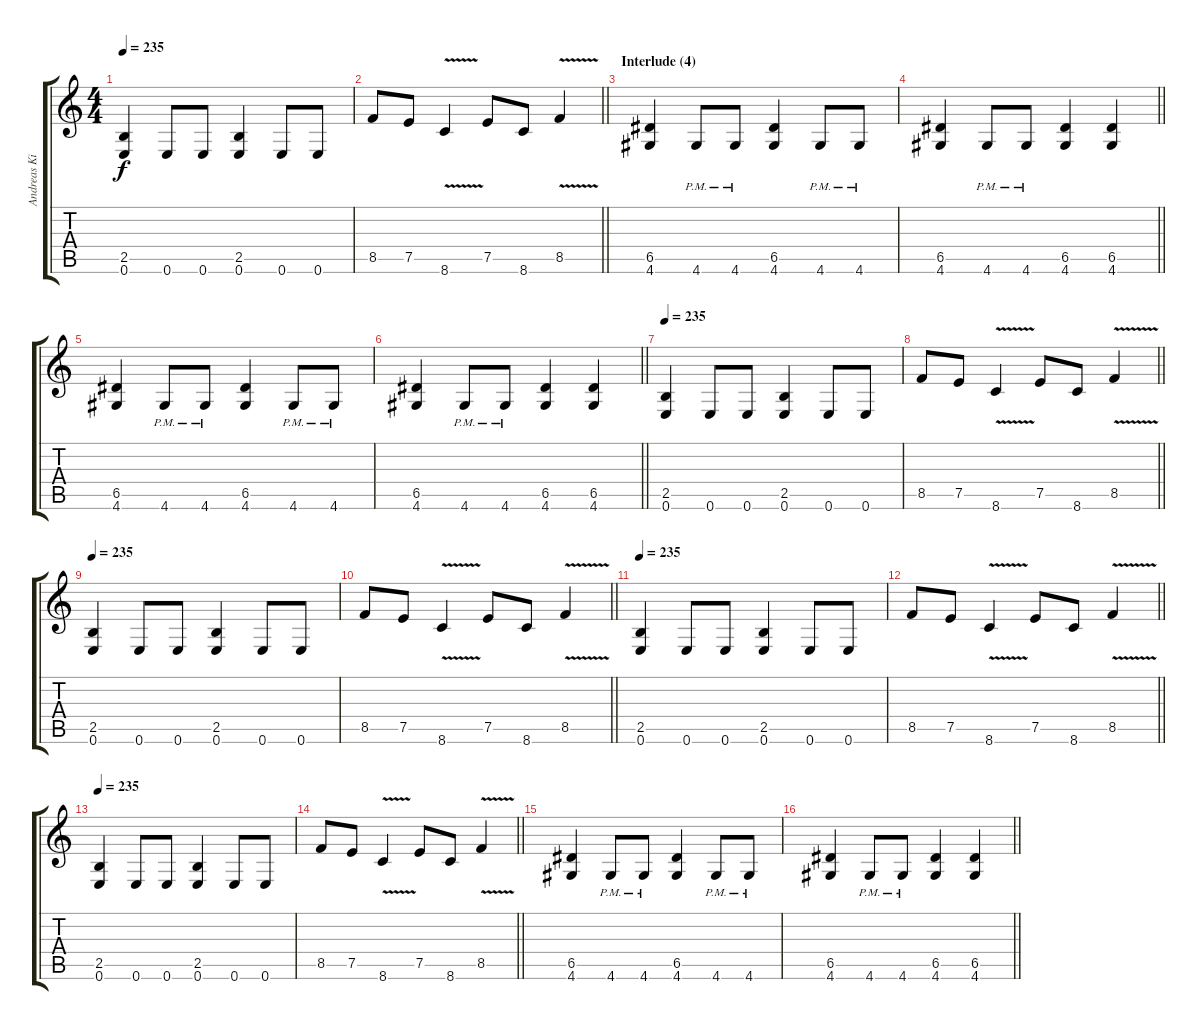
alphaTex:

\track ("Andreas Kisser" "Andreas Ki") {instrument distortionguitar}
\staff {score tabs}
\tuning (E4 B3 G3 D3 A2 E2) {hide}
\ts (4 4)
\tempo 235
\clef g2
\ks c
(2.5 0.6).4{dy f} 0.6.8 0.6.8 (2.5 0.6).4 0.6.8 0.6.8 |
\barLineRight lightlight
8.5.8 7.5.8 8.6{v}.4 7.5.8 8.6.8 8.5{v}.4 |
\section ("" "Interlude (4)")
(6.5 4.6).4 4.6{pm}.8 4.6{pm}.8 (6.5 4.6).4 4.6{pm}.8 4.6{pm}.8 |
\barLineRight lightlight
(6.5 4.6).4 4.6{pm}.8 4.6{pm}.8 (6.5 4.6).4 (6.5 4.6).4 |
(6.5 4.6).4 4.6{pm}.8 4.6{pm}.8 (6.5 4.6).4 4.6{pm}.8 4.6{pm}.8 |
\barLineRight lightlight
(6.5 4.6).4 4.6{pm}.8 4.6{pm}.8 (6.5 4.6).4 (6.5 4.6).4 |
\tempo 235
(2.5 0.6).4 0.6.8 0.6.8 (2.5 0.6).4 0.6.8 0.6.8 |
\barLineRight lightlight
8.5.8 7.5.8 8.6{v}.4 7.5.8 8.6.8 8.5{v}.4 |
\tempo 235
(2.5 0.6).4 0.6.8 0.6.8 (2.5 0.6).4 0.6.8 0.6.8 |
\barLineRight lightlight
8.5.8 7.5.8 8.6{v}.4 7.5.8 8.6.8 8.5{v}.4 |
\tempo 235
(2.5 0.6).4 0.6.8 0.6.8 (2.5 0.6).4 0.6.8 0.6.8 |
\barLineRight lightlight
8.5.8 7.5.8 8.6{v}.4 7.5.8 8.6.8 8.5{v}.4 |
\tempo 235
(2.5 0.6).4 0.6.8 0.6.8 (2.5 0.6).4 0.6.8 0.6.8 |
\barLineRight lightlight
8.5.8 7.5.8 8.6{v}.4 7.5.8 8.6.8 8.5{v}.4 |
(6.5 4.6).4 4.6{pm}.8 4.6{pm}.8 (6.5 4.6).4 4.6{pm}.8 4.6{pm}.8 |
\barLineRight lightlight
(6.5 4.6).4 4.6{pm}.8 4.6{pm}.8 (6.5 4.6).4 (6.5 4.6).4
